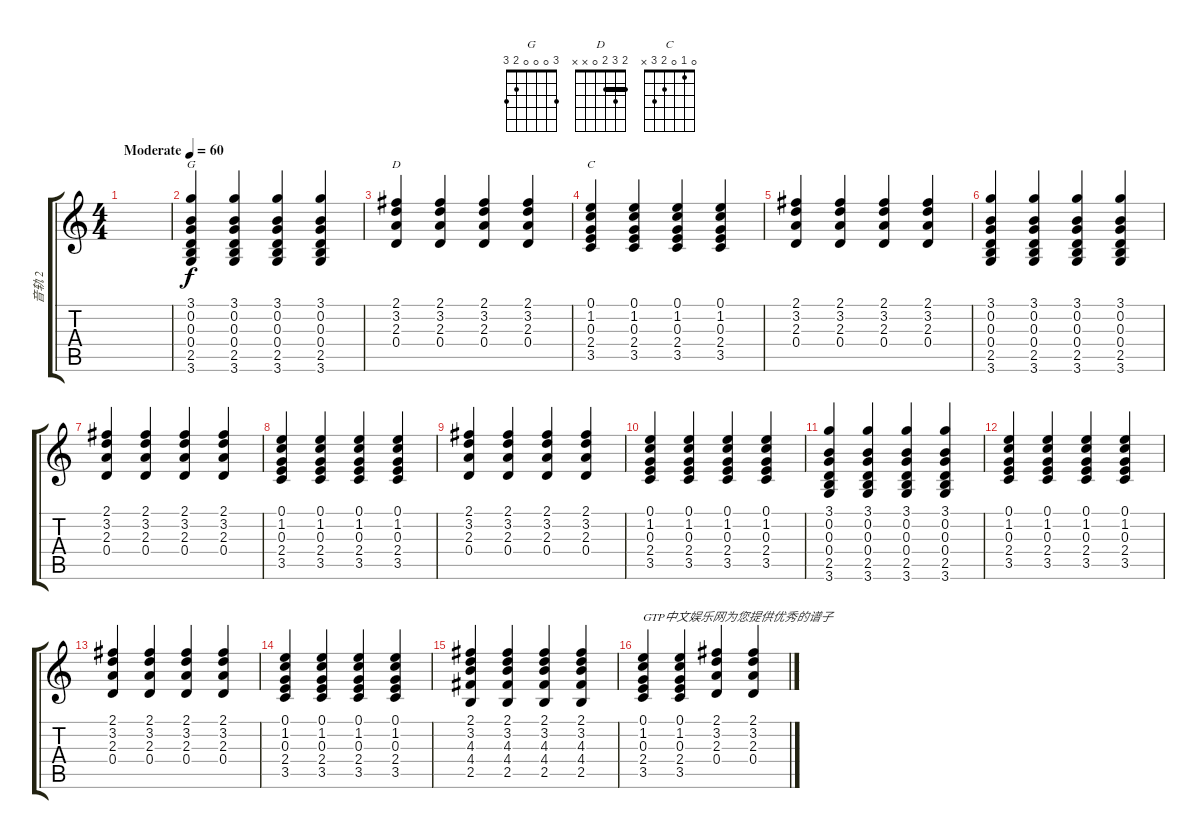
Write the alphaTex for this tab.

\track ("音轨 2" "音轨 2") {instrument electricguitarclean}
\staff {score tabs}
\tuning (E4 B3 G3 D3 A2 E2) {hide}
\chord ("G" 3 0 0 0 2 3)
\chord ("D" 2 3 2 0 x x) {barre 2}
\chord ("C" 0 1 0 2 3 x)
\ts (4 4)
\tempo (60 "Moderate")
\clef g2
\ks c
|
(3.1 0.2 0.3 0.4 2.5 3.6).4{ch "G"} (3.1 0.2 0.3 0.4 2.5 3.6).4 (3.1 0.2 0.3 0.4 2.5 3.6).4 (3.1 0.2 0.3 0.4 2.5 3.6).4 |
(2.1 3.2 2.3 0.4).4{ch "D"} (2.1 3.2 2.3 0.4).4 (2.1 3.2 2.3 0.4).4 (2.1 3.2 2.3 0.4).4 |
(0.1 1.2 0.3 2.4 3.5).4{ch "C"} (0.1 1.2 0.3 2.4 3.5).4 (0.1 1.2 0.3 2.4 3.5).4 (0.1 1.2 0.3 2.4 3.5).4 |
(2.1 3.2 2.3 0.4).4 (2.1 3.2 2.3 0.4).4 (2.1 3.2 2.3 0.4).4 (2.1 3.2 2.3 0.4).4 |
(3.1 0.2 0.3 0.4 2.5 3.6).4 (3.1 0.2 0.3 0.4 2.5 3.6).4 (3.1 0.2 0.3 0.4 2.5 3.6).4 (3.1 0.2 0.3 0.4 2.5 3.6).4 |
(2.1 3.2 2.3 0.4).4 (2.1 3.2 2.3 0.4).4 (2.1 3.2 2.3 0.4).4 (2.1 3.2 2.3 0.4).4 |
(0.1 1.2 0.3 2.4 3.5).4 (0.1 1.2 0.3 2.4 3.5).4 (0.1 1.2 0.3 2.4 3.5).4 (0.1 1.2 0.3 2.4 3.5).4 |
(2.1 3.2 2.3 0.4).4 (2.1 3.2 2.3 0.4).4 (2.1 3.2 2.3 0.4).4 (2.1 3.2 2.3 0.4).4 |
(0.1 1.2 0.3 2.4 3.5).4 (0.1 1.2 0.3 2.4 3.5).4 (0.1 1.2 0.3 2.4 3.5).4 (0.1 1.2 0.3 2.4 3.5).4 |
(3.1 0.2 0.3 0.4 2.5 3.6).4 (3.1 0.2 0.3 0.4 2.5 3.6).4 (3.1 0.2 0.3 0.4 2.5 3.6).4 (3.1 0.2 0.3 0.4 2.5 3.6).4 |
(0.1 1.2 0.3 2.4 3.5).4 (0.1 1.2 0.3 2.4 3.5).4 (0.1 1.2 0.3 2.4 3.5).4 (0.1 1.2 0.3 2.4 3.5).4 |
(2.1 3.2 2.3 0.4).4 (2.1 3.2 2.3 0.4).4 (2.1 3.2 2.3 0.4).4 (2.1 3.2 2.3 0.4).4 |
(0.1 1.2 0.3 2.4 3.5).4 (0.1 1.2 0.3 2.4 3.5).4 (0.1 1.2 0.3 2.4 3.5).4 (0.1 1.2 0.3 2.4 3.5).4 |
(2.1 3.2 4.3 4.4 2.5).4 (2.1 3.2 4.3 4.4 2.5).4 (2.1 3.2 4.3 4.4 2.5).4 (2.1 3.2 4.3 4.4 2.5).4 |
(0.1 1.2 0.3 2.4 3.5).4{txt "GTP中文娱乐网为您提供优秀的谱子"} (0.1 1.2 0.3 2.4 3.5).4 (2.1 3.2 2.3 0.4).4 (2.1 3.2 2.3 0.4).4
